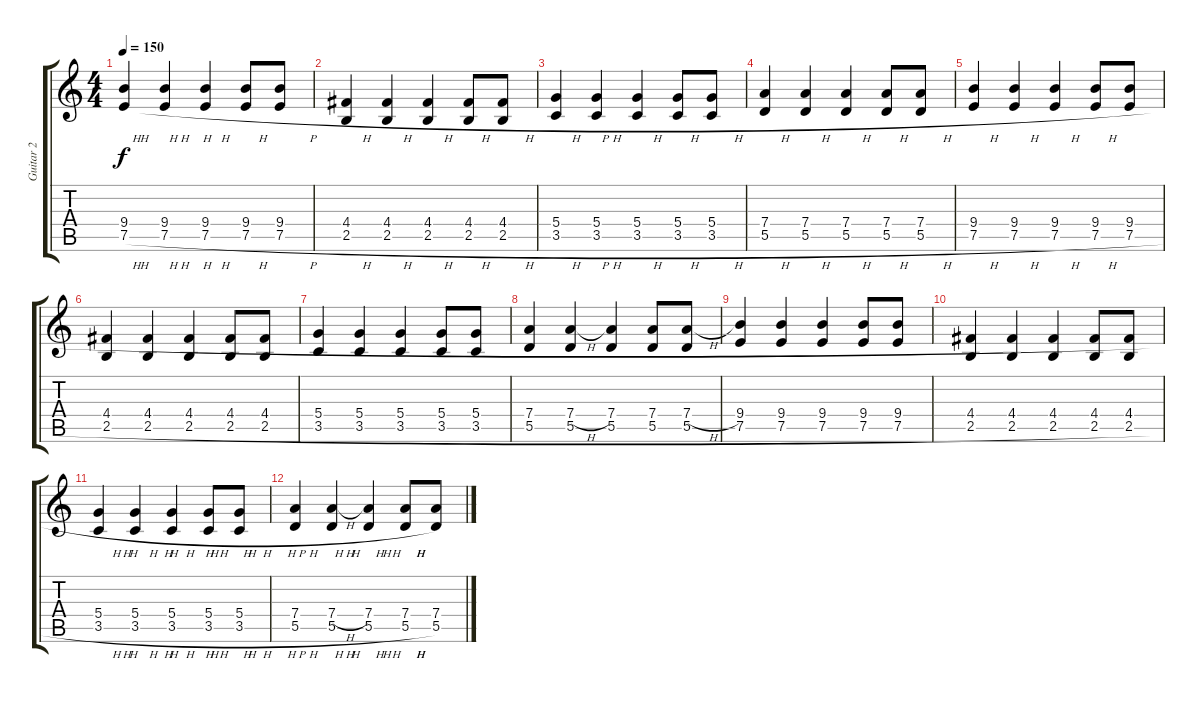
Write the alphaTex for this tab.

\track ("Guitar 2" "Guitar 2") {instrument overdrivenguitar}
\staff {score tabs}
\tuning (E4 B3 G3 D3 A2 E2) {hide}
\ts (4 4)
\tempo 150
\clef g2
\ks c
(9.4 7.5{h}).4{dy f} (9.4 7.5{h}).4 (9.4 7.5{h}).4 (9.4 7.5{h}).8 (9.4 7.5{h}).8 |
(4.4 2.5{h}).4 (4.4 2.5{h}).4 (4.4 2.5{h}).4 (4.4 2.5{h}).8 (4.4 2.5{h}).8 |
(5.4 3.5{h}).4 (5.4 3.5{h}).4 (5.4 3.5{h}).4 (5.4 3.5{h}).8 (5.4 3.5{h}).8 |
(7.4 5.5{h}).4 (7.4 5.5{h}).4 (7.4 5.5{h}).4 (7.4 5.5{h}).8 (7.4 5.5{h}).8 |
(9.4 7.5{h}).4 (9.4 7.5{h}).4 (9.4 7.5{h}).4 (9.4 7.5{h}).8 (9.4 7.5{h}).8 |
(4.4 2.5{h}).4 (4.4 2.5{h}).4 (4.4 2.5{h}).4 (4.4 2.5{h}).8 (4.4 2.5{h}).8 |
(5.4 3.5{h}).4 (5.4 3.5{h}).4 (5.4 3.5{h}).4 (5.4 3.5{h}).8 (5.4 3.5{h}).8 |
(7.4 5.5{h}).4 (7.4{h} 5.5{h}).4 (7.4 5.5{h}).4 (7.4 5.5{h}).8 (7.4{h} 5.5{h}).8 |
(9.4 7.5{h}).4 (9.4 7.5{h}).4 (9.4 7.5{h}).4 (9.4 7.5{h}).8 (9.4 7.5{h}).8 |
(4.4 2.5{h}).4 (4.4 2.5{h}).4 (4.4 2.5{h}).4 (4.4 2.5{h}).8 (4.4 2.5{h}).8 |
(5.4 3.5{h}).4 (5.4 3.5{h}).4 (5.4 3.5{h}).4 (5.4 3.5{h}).8 (5.4 3.5{h}).8 |
(7.4 5.5{h}).4 (7.4{h} 5.5{h}).4 (7.4 5.5{h}).4 (7.4 5.5{h}).8 (7.4 5.5).8
